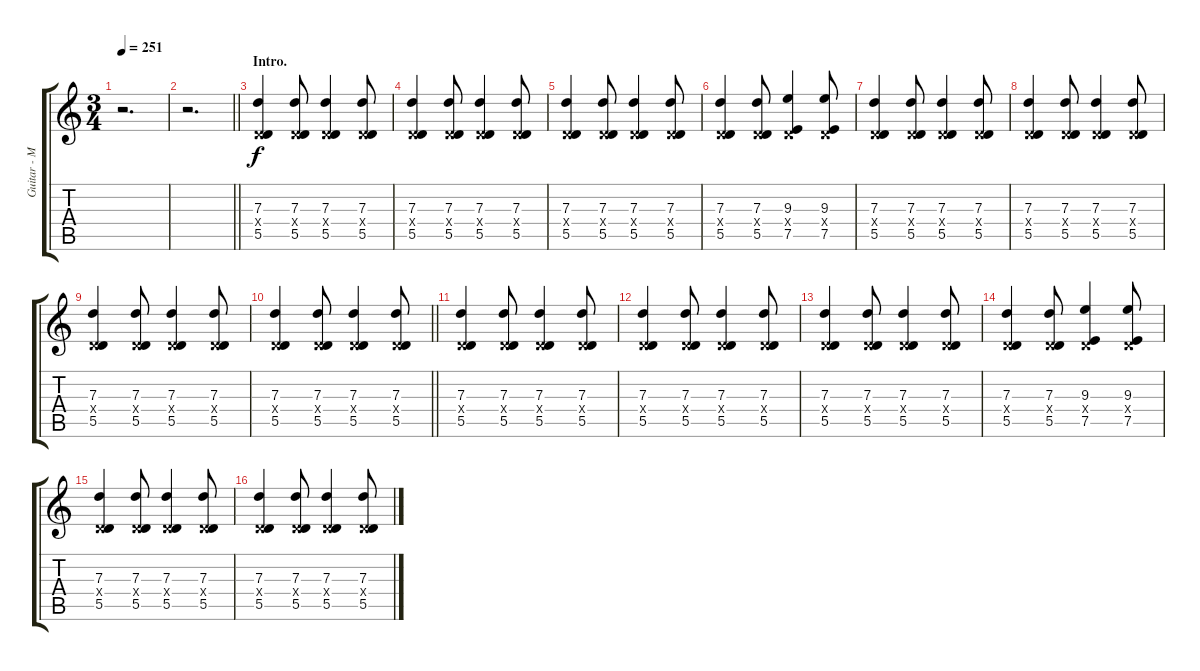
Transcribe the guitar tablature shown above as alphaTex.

\track ("Guitar - Mathias" "Guitar - M") {instrument overdrivenguitar}
\staff {score tabs}
\tuning (E4 B3 G3 D3 A2 E2) {hide}
\ts (3 4)
\tempo 251
\clef g2
\ks c
r.2{d dy f instrument overdrivenguitar} |
\barLineRight lightlight
r.2{d} |
\section ("" "Intro.")
(7.3 0.4{x} 5.5).4 (7.3 0.4{x} 5.5).8 (7.3 0.4{x} 5.5).4 (7.3 0.4{x} 5.5).8 |
(7.3 0.4{x} 5.5).4 (7.3 0.4{x} 5.5).8 (7.3 0.4{x} 5.5).4 (7.3 0.4{x} 5.5).8 |
(7.3 0.4{x} 5.5).4 (7.3 0.4{x} 5.5).8 (7.3 0.4{x} 5.5).4 (7.3 0.4{x} 5.5).8 |
(7.3 0.4{x} 5.5).4 (7.3 0.4{x} 5.5).8 (9.3 0.4{x} 7.5).4 (9.3 0.4{x} 7.5).8 |
(7.3 0.4{x} 5.5).4 (7.3 0.4{x} 5.5).8 (7.3 0.4{x} 5.5).4 (7.3 0.4{x} 5.5).8 |
(7.3 0.4{x} 5.5).4 (7.3 0.4{x} 5.5).8 (7.3 0.4{x} 5.5).4 (7.3 0.4{x} 5.5).8 |
(7.3 0.4{x} 5.5).4 (7.3 0.4{x} 5.5).8 (7.3 0.4{x} 5.5).4 (7.3 0.4{x} 5.5).8 |
\barLineRight lightlight
(7.3 0.4{x} 5.5).4 (7.3 0.4{x} 5.5).8 (7.3 0.4{x} 5.5).4 (7.3 0.4{x} 5.5).8 |
(7.3 0.4{x} 5.5).4 (7.3 0.4{x} 5.5).8 (7.3 0.4{x} 5.5).4 (7.3 0.4{x} 5.5).8 |
(7.3 0.4{x} 5.5).4 (7.3 0.4{x} 5.5).8 (7.3 0.4{x} 5.5).4 (7.3 0.4{x} 5.5).8 |
(7.3 0.4{x} 5.5).4 (7.3 0.4{x} 5.5).8 (7.3 0.4{x} 5.5).4 (7.3 0.4{x} 5.5).8 |
(7.3 0.4{x} 5.5).4 (7.3 0.4{x} 5.5).8 (9.3 0.4{x} 7.5).4 (9.3 0.4{x} 7.5).8 |
(7.3 0.4{x} 5.5).4 (7.3 0.4{x} 5.5).8 (7.3 0.4{x} 5.5).4 (7.3 0.4{x} 5.5).8 |
(7.3 0.4{x} 5.5).4 (7.3 0.4{x} 5.5).8 (7.3 0.4{x} 5.5).4 (7.3 0.4{x} 5.5).8
